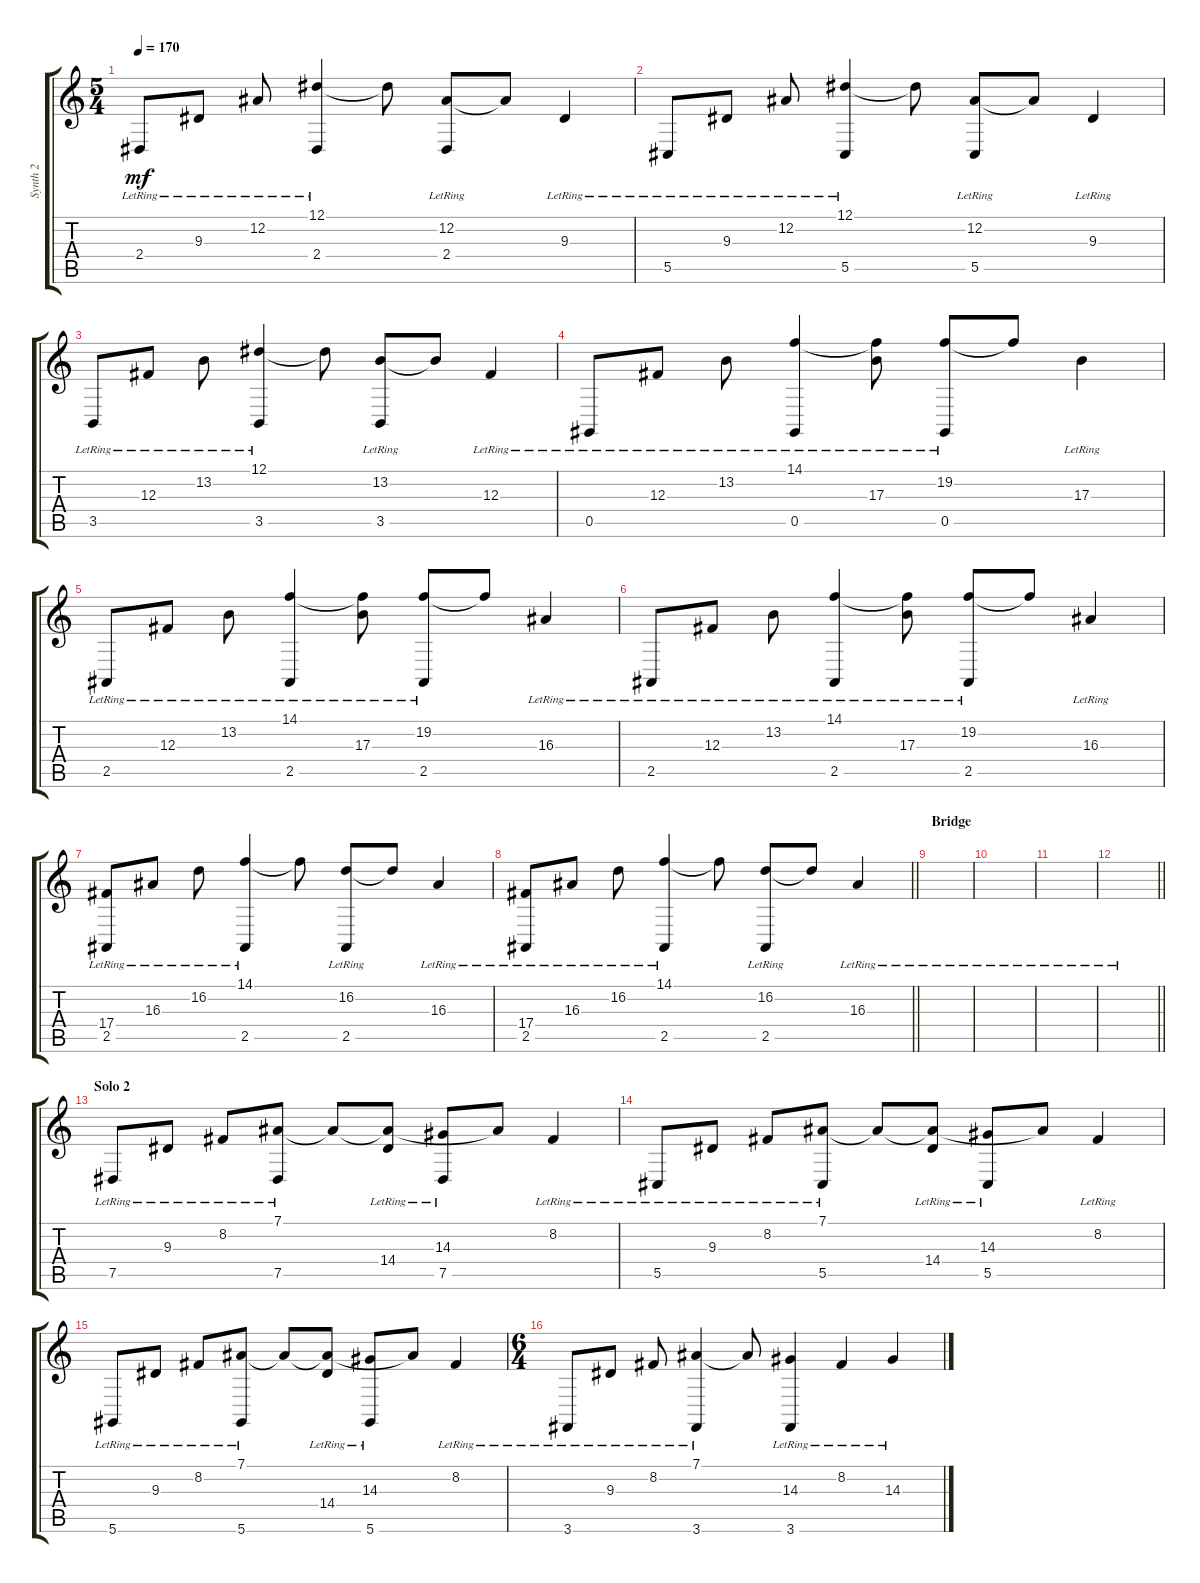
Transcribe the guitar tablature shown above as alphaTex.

\track ("Synth 2" "Synth 2") {instrument electricpiano1}
\staff {score tabs}
\tuning (Eb4 Bb3 Gb3 Db3 Ab2 Eb2) {hide}
\ts (5 4)
\tempo 170
\clef g2
\ks c
2.4{lr}.8{dy mf} 9.3{lr}.8 12.2{lr}.8 (12.1{lr} 2.4{lr}).4 12.1{t}.8 (12.2{lr} 2.4{lr}).8 12.2{t}.8 9.3{lr}.4 |
5.5{lr}.8 9.3{lr}.8 12.2{lr}.8 (12.1{lr} 5.5{lr}).4 12.1{t}.8 (12.2{lr} 5.5{lr}).8 12.2{t}.8 9.3{lr}.4 |
3.5{lr}.8 12.3{lr}.8 13.2{lr}.8 (12.1{lr} 3.5{lr}).4 12.1{t}.8 (13.2{lr} 3.5{lr}).8 13.2{t}.8 12.3{lr}.4 |
0.5{lr}.8 12.3{lr}.8 13.2{lr}.8 (14.1{lr} 0.5{lr}).4 (14.1{t} 17.3{lr}).8 (19.2{lr} 0.5{lr}).8 19.2{t}.8 17.3{lr}.4 |
2.5{lr}.8 12.3{lr}.8 13.2{lr}.8 (14.1{lr} 2.5{lr}).4 (14.1{t} 17.3{lr}).8 (19.2{lr} 2.5{lr}).8 19.2{t}.8 16.3{lr}.4 |
2.5{lr}.8 12.3{lr}.8 13.2{lr}.8 (14.1{lr} 2.5{lr}).4 (14.1{t} 17.3{lr}).8 (19.2{lr} 2.5{lr}).8 19.2{t}.8 16.3{lr}.4 |
(17.4{lr} 2.5{lr}).8 16.3{lr}.8 16.2{lr}.8 (14.1{lr} 2.5{lr}).4 14.1{t}.8 (16.2{lr} 2.5{lr}).8 16.2{t}.8 16.3{lr}.4 |
\barLineRight lightlight
(17.4{lr} 2.5{lr}).8 16.3{lr}.8 16.2{lr}.8 (14.1{lr} 2.5{lr}).4 14.1{t}.8 (16.2{lr} 2.5{lr}).8 16.2{t}.8 16.3{lr}.4 |
\section ("" "Bridge")
|
|
|
\barLineRight lightlight
|
\section ("" "Solo 2")
7.5{lr}.8 9.3{lr}.8 8.2{lr}.8 (7.1{lr} 7.5{lr}).8 7.1{t}.8 (7.1{t} 14.4{lr}).8 (14.3{lr} 7.5{lr}).8 7.1{t}.8 8.2{lr}.4 |
5.5{lr}.8 9.3{lr}.8 8.2{lr}.8 (7.1{lr} 5.5{lr}).8 7.1{t}.8 (7.1{t} 14.4{lr}).8 (14.3{lr} 5.5{lr}).8 7.1{t}.8 8.2{lr}.4 |
5.6{lr}.8 9.3{lr}.8 8.2{lr}.8 (7.1{lr} 5.6{lr}).8 7.1{t}.8 (7.1{t} 14.4{lr}).8 (14.3{lr} 5.6{lr}).8 7.1{t}.8 8.2{lr}.4 |
\ts (6 4)
3.6{lr}.8 9.3{lr}.8 8.2{lr}.8 (7.1{lr} 3.6{lr}).4 7.1{t}.8 (14.3{lr} 3.6{lr}).4 8.2{lr}.4 14.3{lr}.4
